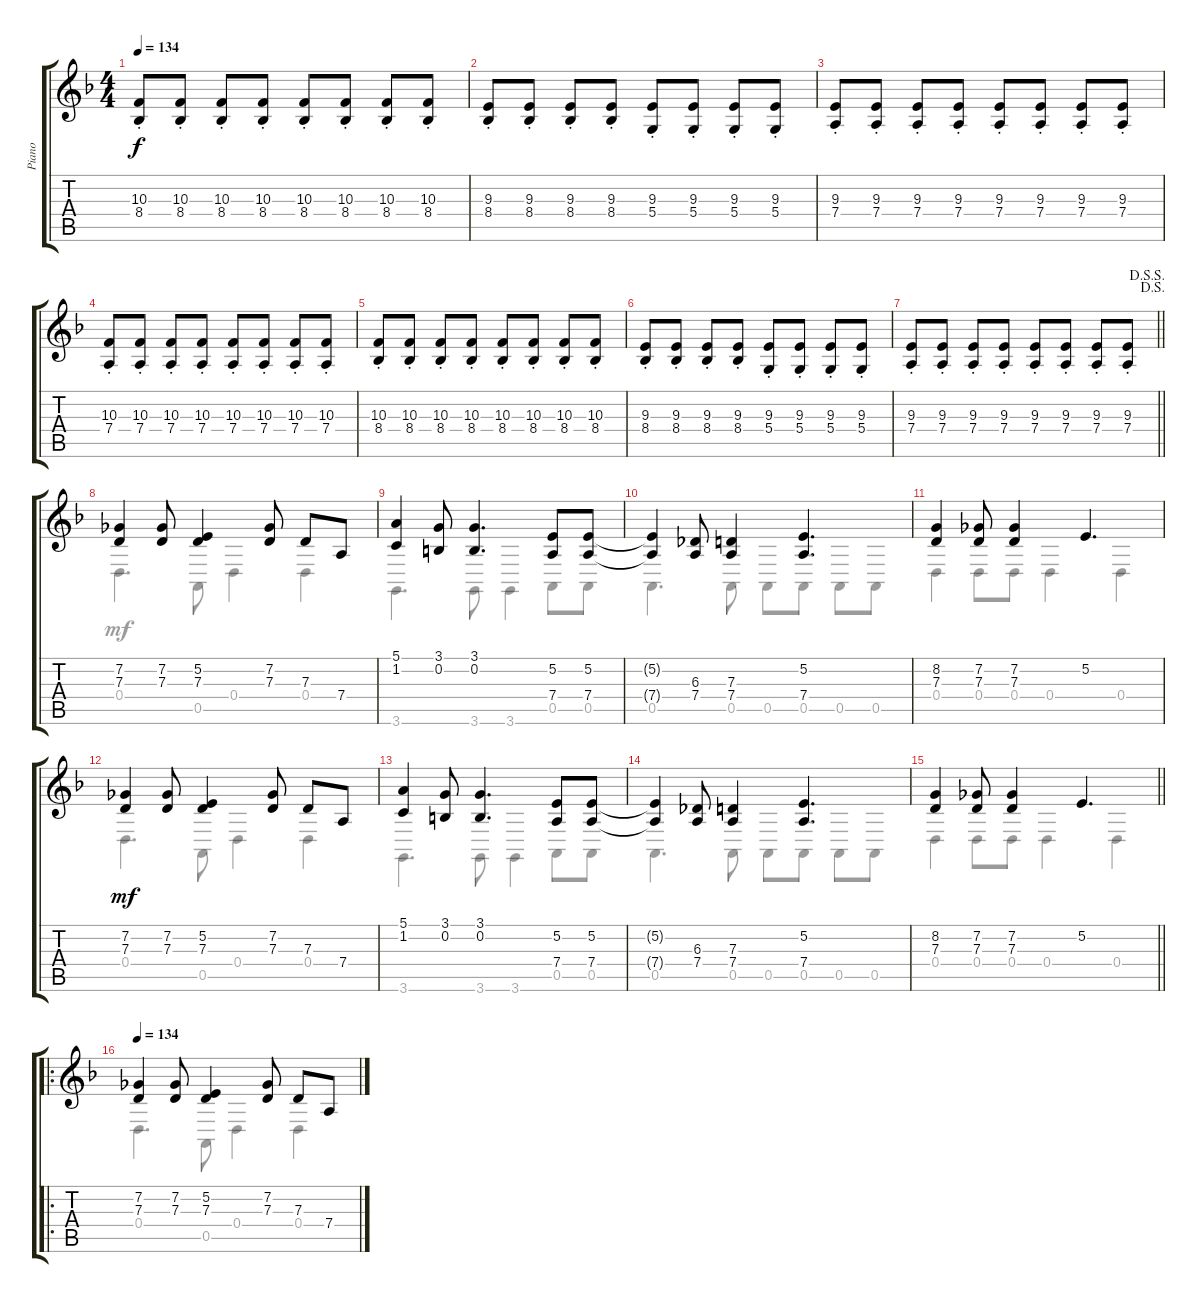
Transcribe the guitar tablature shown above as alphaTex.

\track ("Piano" "Piano") {instrument acousticgrandpiano}
\staff {score tabs}
\tuning (E4 B3 G3 D3 A2 E2) {hide}
\voice
\ts (4 4)
\tempo 134
\clef g2
\ks f
(10.3{st} 8.4{st}).8{dy f} (10.3{st} 8.4{st}).8 (10.3{st} 8.4{st}).8 (10.3{st} 8.4{st}).8 (10.3{st} 8.4{st}).8 (10.3{st} 8.4{st}).8 (10.3{st} 8.4{st}).8 (10.3{st} 8.4{st}).8 |
(9.3{st} 8.4{st}).8 (9.3{st} 8.4{st}).8 (9.3{st} 8.4{st}).8 (9.3{st} 8.4{st}).8 (9.3{st} 5.4{st}).8 (9.3{st} 5.4{st}).8 (9.3{st} 5.4{st}).8 (9.3{st} 5.4{st}).8 |
(9.3{st} 7.4{st}).8 (9.3{st} 7.4{st}).8 (9.3{st} 7.4{st}).8 (9.3{st} 7.4{st}).8 (9.3{st} 7.4{st}).8 (9.3{st} 7.4{st}).8 (9.3{st} 7.4{st}).8 (9.3{st} 7.4{st}).8 |
(10.3{st} 7.4{st}).8 (10.3{st} 7.4{st}).8 (10.3{st} 7.4{st}).8 (10.3{st} 7.4{st}).8 (10.3{st} 7.4{st}).8 (10.3{st} 7.4{st}).8 (10.3{st} 7.4{st}).8 (10.3{st} 7.4{st}).8 |
(10.3{st} 8.4{st}).8 (10.3{st} 8.4{st}).8 (10.3{st} 8.4{st}).8 (10.3{st} 8.4{st}).8 (10.3{st} 8.4{st}).8 (10.3{st} 8.4{st}).8 (10.3{st} 8.4{st}).8 (10.3{st} 8.4{st}).8 |
(9.3{st} 8.4{st}).8 (9.3{st} 8.4{st}).8 (9.3{st} 8.4{st}).8 (9.3{st} 8.4{st}).8 (9.3{st} 5.4{st}).8 (9.3{st} 5.4{st}).8 (9.3{st} 5.4{st}).8 (9.3{st} 5.4{st}).8 |
\jump dalsegno
\jump dalsegnosegno
\barLineRight lightlight
(9.3{st} 7.4{st}).8 (9.3{st} 7.4{st}).8 (9.3{st} 7.4{st}).8 (9.3{st} 7.4{st}).8 (9.3{st} 7.4{st}).8 (9.3{st} 7.4{st}).8 (9.3{st} 7.4{st}).8 (9.3{st} 7.4{st}).8 |
(7.2 7.3).4 (7.2 7.3).8 (5.2 7.3).4 (7.2 7.3).8 7.3.8 7.4.8 |
(5.1 1.2).4 (3.1 0.2).8 (3.1 0.2).4{d} (5.2 7.4).8 (5.2 7.4).8 |
(5.2{t} 7.4{t}).4 (6.3 7.4).8 (7.3 7.4).4 (5.2 7.4).4{d} |
(8.2 7.3).4 (7.2 7.3).8 (7.2 7.3).4 5.2.4{d} |
(7.2 7.3).4{dy mf} (7.2 7.3).8 (5.2 7.3).4 (7.2 7.3).8 7.3.8 7.4.8 |
(5.1 1.2).4 (3.1 0.2).8 (3.1 0.2).4{d} (5.2 7.4).8 (5.2 7.4).8 |
(5.2{t} 7.4{t}).4 (6.3 7.4).8 (7.3 7.4).4 (5.2 7.4).4{d} |
\barLineRight lightlight
(8.2 7.3).4 (7.2 7.3).8 (7.2 7.3).4 5.2.4{d} |
\ro
\tempo 134
(7.2 7.3).4 (7.2 7.3).8 (5.2 7.3).4 (7.2 7.3).8 7.3.8 7.4.8
\voice
\clef g2
\ottava regular
\simile none
\ks f
|
|
|
|
|
|
\barLineRight lightlight
|
0.4.4{d} 0.5.8 0.4.4 0.4.4 |
3.6.4{d} 3.6.8 3.6.4 0.5.8 0.5.8 |
0.5.4{d} 0.5.8 0.5.8 0.5.8 0.5.8 0.5.8 |
0.4.4 0.4.8 0.4.8 0.4.4 0.4.4 |
0.4.4{d dy mf} 0.5.8 0.4.4 0.4.4 |
3.6.4{d} 3.6.8 3.6.4 0.5.8 0.5.8 |
0.5.4{d} 0.5.8 0.5.8 0.5.8 0.5.8 0.5.8 |
\barLineRight lightlight
0.4.4 0.4.8 0.4.8 0.4.4 0.4.4 |
0.4.4{d} 0.5.8 0.4.4 0.4.4
